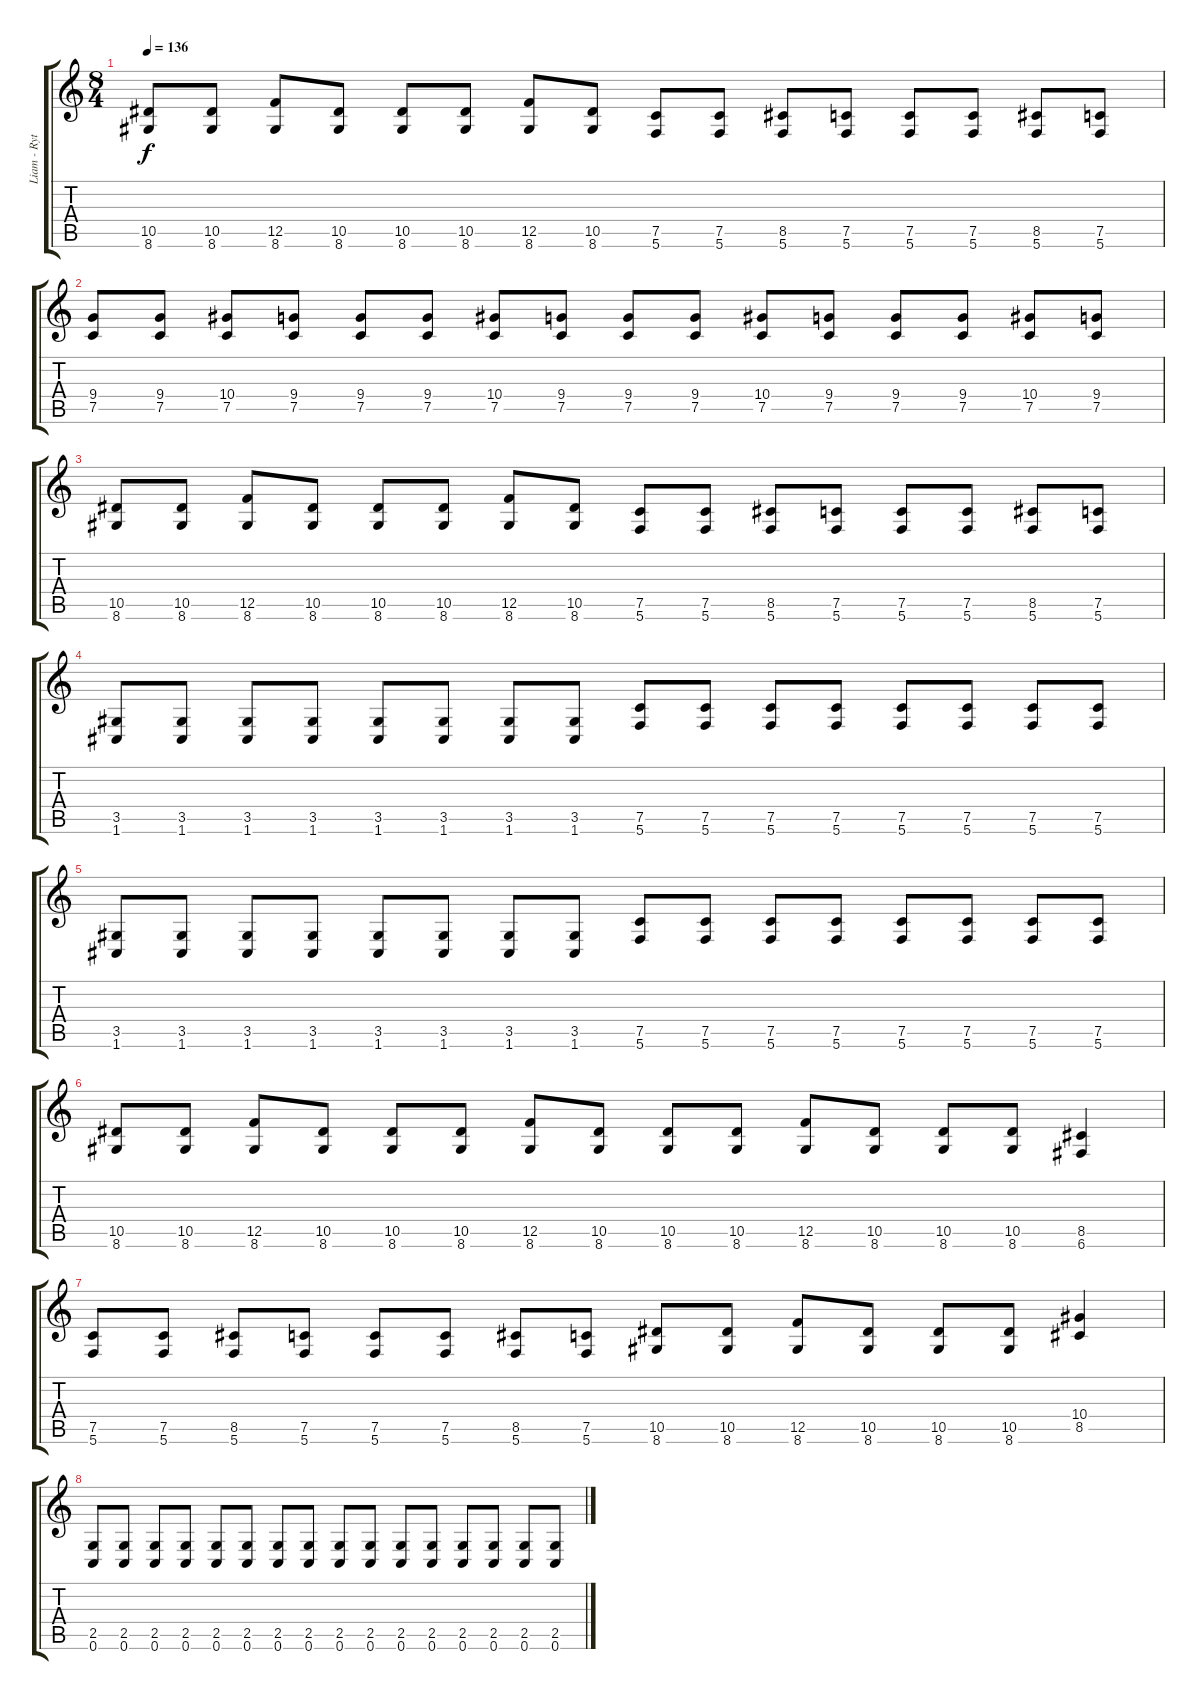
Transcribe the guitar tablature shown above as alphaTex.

\track ("Liam - Rythm Guitar" "Liam - Ryt") {instrument distortionguitar}
\staff {score tabs}
\tuning (C4 G3 Eb3 Bb2 F2 C2) {hide}
\ts (8 4)
\tempo 136
\clef g2
\ks c
(10.5 8.6).8{dy f} (10.5 8.6).8 (12.5 8.6).8 (10.5 8.6).8 (10.5 8.6).8 (10.5 8.6).8 (12.5 8.6).8 (10.5 8.6).8 (7.5 5.6).8 (7.5 5.6).8 (8.5 5.6).8 (7.5 5.6).8 (7.5 5.6).8 (7.5 5.6).8 (8.5 5.6).8 (7.5 5.6).8 |
(9.4 7.5).8 (9.4 7.5).8 (10.4 7.5).8 (9.4 7.5).8 (9.4 7.5).8 (9.4 7.5).8 (10.4 7.5).8 (9.4 7.5).8 (9.4 7.5).8 (9.4 7.5).8 (10.4 7.5).8 (9.4 7.5).8 (9.4 7.5).8 (9.4 7.5).8 (10.4 7.5).8 (9.4 7.5).8 |
(10.5 8.6).8 (10.5 8.6).8 (12.5 8.6).8 (10.5 8.6).8 (10.5 8.6).8 (10.5 8.6).8 (12.5 8.6).8 (10.5 8.6).8 (7.5 5.6).8 (7.5 5.6).8 (8.5 5.6).8 (7.5 5.6).8 (7.5 5.6).8 (7.5 5.6).8 (8.5 5.6).8 (7.5 5.6).8 |
(3.5 1.6).8 (3.5 1.6).8 (3.5 1.6).8 (3.5 1.6).8 (3.5 1.6).8 (3.5 1.6).8 (3.5 1.6).8 (3.5 1.6).8 (7.5 5.6).8 (7.5 5.6).8 (7.5 5.6).8 (7.5 5.6).8 (7.5 5.6).8 (7.5 5.6).8 (7.5 5.6).8 (7.5 5.6).8 |
(3.5 1.6).8 (3.5 1.6).8 (3.5 1.6).8 (3.5 1.6).8 (3.5 1.6).8 (3.5 1.6).8 (3.5 1.6).8 (3.5 1.6).8 (7.5 5.6).8 (7.5 5.6).8 (7.5 5.6).8 (7.5 5.6).8 (7.5 5.6).8 (7.5 5.6).8 (7.5 5.6).8 (7.5 5.6).8 |
(10.5 8.6).8 (10.5 8.6).8 (12.5 8.6).8 (10.5 8.6).8 (10.5 8.6).8 (10.5 8.6).8 (12.5 8.6).8 (10.5 8.6).8 (10.5 8.6).8 (10.5 8.6).8 (12.5 8.6).8 (10.5 8.6).8 (10.5 8.6).8 (10.5 8.6).8 (8.5 6.6).4 |
(7.5 5.6).8 (7.5 5.6).8 (8.5 5.6).8 (7.5 5.6).8 (7.5 5.6).8 (7.5 5.6).8 (8.5 5.6).8 (7.5 5.6).8 (10.5 8.6).8 (10.5 8.6).8 (12.5 8.6).8 (10.5 8.6).8 (10.5 8.6).8 (10.5 8.6).8 (10.4 8.5).4 |
(2.5 0.6).8 (2.5 0.6).8 (2.5 0.6).8 (2.5 0.6).8 (2.5 0.6).8 (2.5 0.6).8 (2.5 0.6).8 (2.5 0.6).8 (2.5 0.6).8 (2.5 0.6).8 (2.5 0.6).8 (2.5 0.6).8 (2.5 0.6).8 (2.5 0.6).8 (2.5 0.6).8 (2.5 0.6).8
